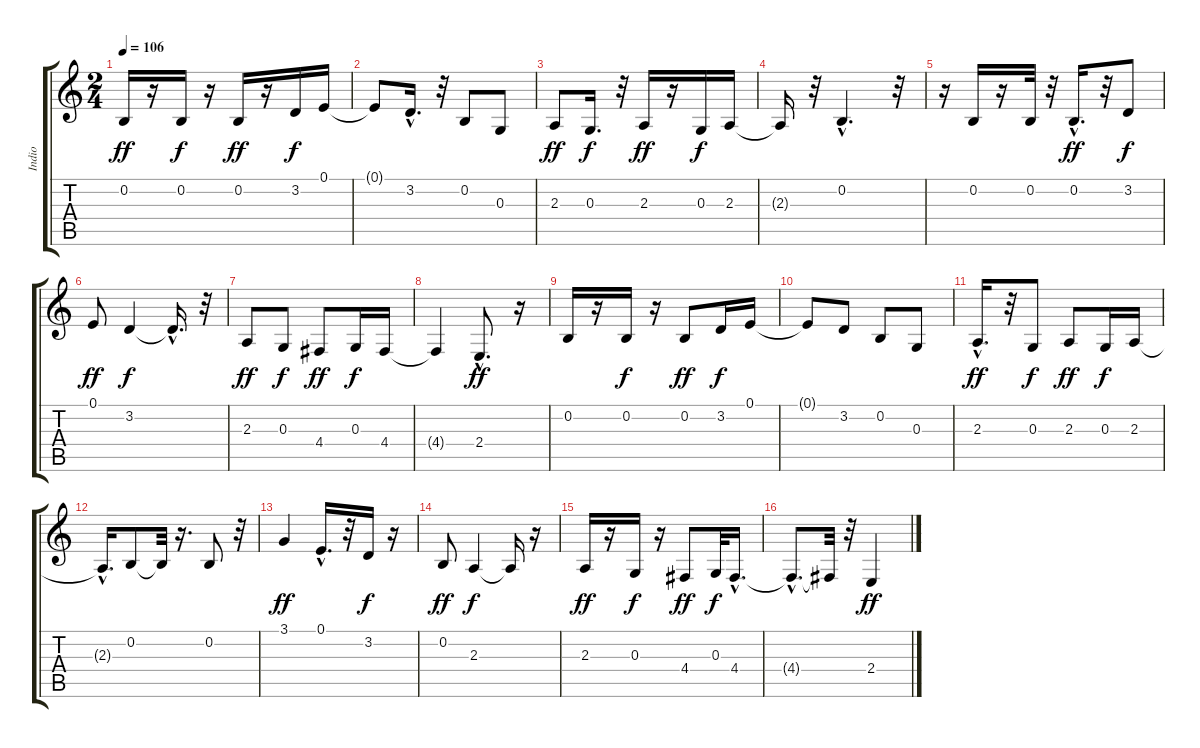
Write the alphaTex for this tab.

\track ("Indio" "Indio") {instrument tenorsax}
\staff {score tabs}
\tuning (E4 B3 G3 D3 A2 E2) {hide}
\ts (2 4)
\tempo 106
\clef g2
\ks c
0.2.16{dy ff} r.16 0.2.16{dy f} r.16 0.2.16{dy ff} r.16 3.2.16{dy f} 0.1.16 |
0.1{t}.8 3.2{hac}.16{d} r.32 0.2.8 0.3.8 |
2.3.8{dy ff} 0.3.16{d dy f} r.32 2.3.16{dy ff} r.16 0.3.16{dy f} 2.3.16 |
2.3{t}.16 r.32 0.2{hac}.4{d} r.32 |
r.16 0.2.16 r.16 0.2.32 r.32 0.2{hac}.16{d dy ff} r.32 3.2.8{dy f} |
0.1.8{dy ff} 3.2.4{dy f} 3.2{hac t}.16{d} r.32 |
2.3.8{dy ff} 0.3.8{dy f} 4.4.8{dy ff} 0.3.16{dy f} 4.4.16 |
4.4{t}.4 2.4{hac}.8{d dy ff} r.16 |
0.2.16 r.16 0.2.16{dy f} r.16 0.2.8{dy ff} 3.2.16{dy f} 0.1.16 |
0.1{t}.8 3.2.8 0.2.8 0.3.8 |
2.3{hac}.16{d dy ff} r.32 0.3.8{dy f} 2.3.8{dy ff} 0.3.16{dy f} 2.3.16 |
2.3{hac t}.16{d} 0.2.8 0.2{t}.32 r.16{d} 0.2.8 r.32 |
3.1.4{dy ff} 0.1{hac}.16{d} r.32 3.2.16{dy f} r.16 |
0.2.8{dy ff} 2.3.4{dy f} 2.3{t}.16 r.16 |
2.3.16{dy ff} r.16 0.3.16{dy f} r.16 4.4.8{dy ff} 0.3.32{dy f} 4.4{hac}.16{d} |
4.4{hac t}.8{d} 4.4{t}.32 r.32 2.4.4{dy ff}
